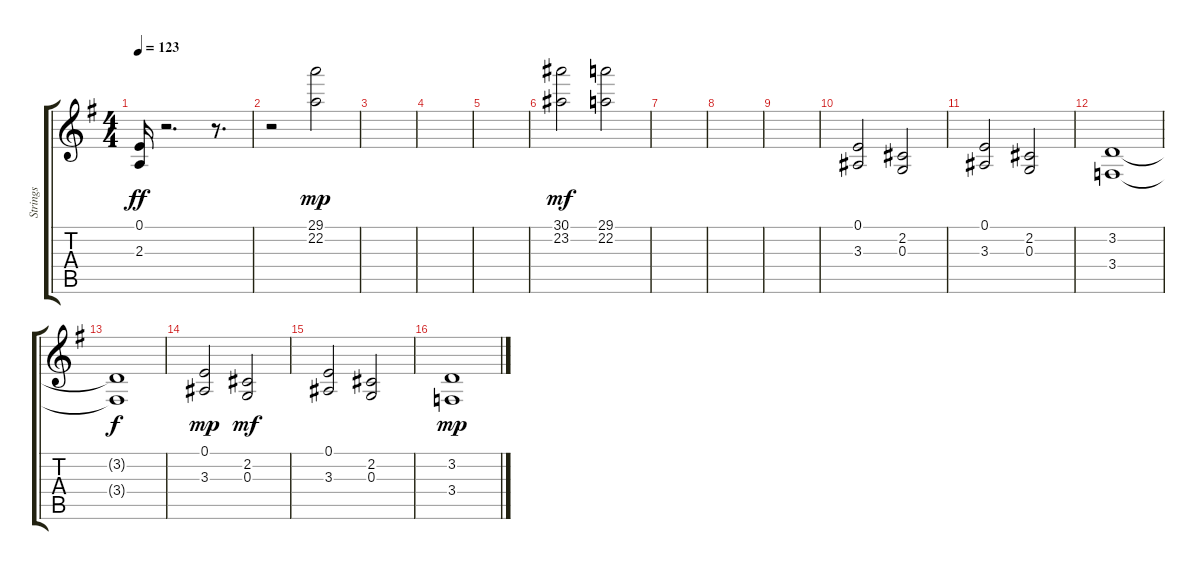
\track ("Strings" "Strings") {instrument stringensemble2}
\staff {score tabs}
\tuning (E4 B3 G3 D3 A2 E2) {hide}
\ts (4 4)
\tempo 123
\clef g2
\ks g
(0.1 2.3).16{dy ff} r.2{d} r.8{d} |
r.2 (29.1 22.2).2{dy mp} |
|
|
|
(30.1 23.2).2{dy mf} (29.1 22.2).2 |
|
|
|
(0.1 3.3).2 (2.2 0.3).2 |
(0.1 3.3).2 (2.2 0.3).2 |
(3.2 3.4).1 |
(3.2{t} 3.4{t}).1{dy f} |
(0.1 3.3).2{dy mp} (2.2 0.3).2{dy mf} |
(0.1 3.3).2 (2.2 0.3).2 |
(3.2 3.4).1{dy mp}
